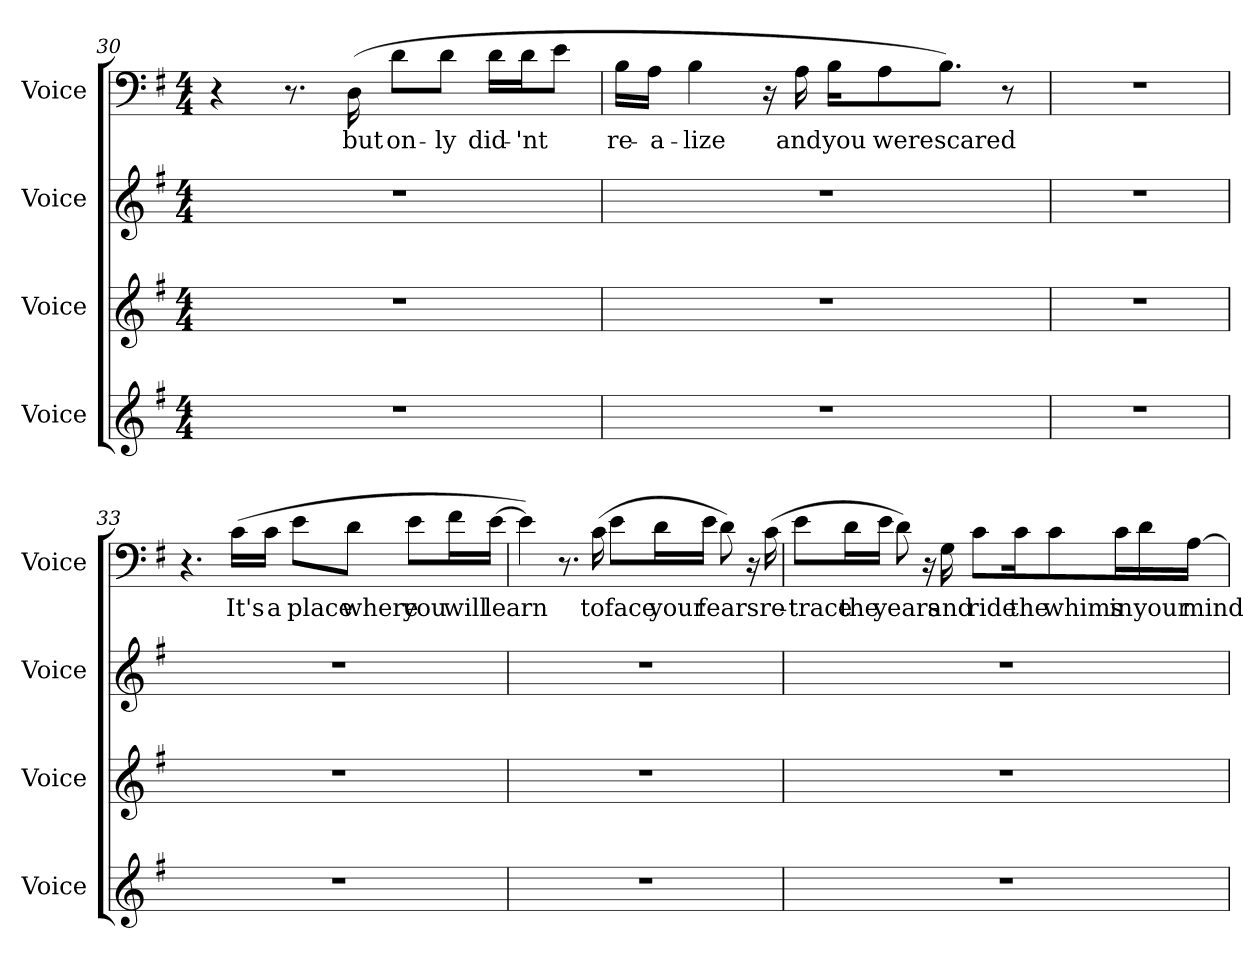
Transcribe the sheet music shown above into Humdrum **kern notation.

**kern	**kern	**kern	**kern	**text
*part4	*part3	*part2	*part1	*part1
*staff4	*staff3	*staff2	*staff1	*staff1
*I"Voice	*I"Voice	*I"Voice	*I"Voice	*
*I'Voice	*I'Voice	*I'Voice	*I'Voice	*
*clefG2	*clefG2	*clefG2	*clefF4	*
*k[f#]	*k[f#]	*k[f#]	*k[f#]	*
*G:	*G:	*G:	*G:	*
*M4/4	*M4/4	*M4/4	*M4/4	*
=30	=30	=30	=30	=30
1r	1r	1r	4r	.
.	.	.	8.r	.
!	!	!	!	!LO:LY:b:color=#000000
.	.	.	(16Di\	but
!	!	!	!	!LO:LY:b:color=#000000
.	.	.	8di\L	on-
!	!	!	!	!LO:LY:b:color=#000000
.	.	.	8di\J	-ly
!	!	!	!	!LO:LY:b:color=#000000
.	.	.	16di\LL	did-
!	!	!	!	!LO:LY:b:color=#000000
.	.	.	16di\J	-'nt
.	.	.	8ei\J	.
!!LO:PB:g=z
=31	=31	=31	=31	=31
!	!	!	!	!LO:LY:b:color=#000000
1r	1r	1r	16Bi\LL	re-
!	!	!	!	!LO:LY:b:color=#000000
.	.	.	16Ai\JJ	-a-
!	!	!	!	!LO:LY:b:color=#000000
.	.	.	4Bi\	-lize
.	.	.	16r	.
!	!	!	!	!LO:LY:b:color=#000000
.	.	.	16Ai\	and
!	!	!	!	!LO:LY:b:color=#000000
.	.	.	16Bi\KL	you
!	!	!	!	!LO:LY:b:color=#000000
.	.	.	8Ai\	were
!	!	!	!	!LO:LY:b:color=#000000
.	.	.	8.Bi\J)	scared
.	.	.	8r	.
=32	=32	=32	=32	=32
1r	1r	1r	1r	.
=33	=33	=33	=33	=33
1r	1r	1r	4.r	.
!	!	!	!	!LO:LY:b:color=#000000
.	.	.	(16ci\LL	It's
!	!	!	!	!LO:LY:b:color=#000000
.	.	.	16ci\JJ	a
!	!	!	!	!LO:LY:b:color=#000000
.	.	.	8ei\L	place
!	!	!	!	!LO:LY:b:color=#000000
.	.	.	8di\J	where
!	!	!	!	!LO:LY:b:color=#000000
.	.	.	8ei\L	you
!	!	!	!	!LO:LY:b:color=#000000
.	.	.	16f#i\L	will
!	!	!	!	!LO:LY:b:color=#000000
.	.	.	[16ei\JJ	learn
!!LO:LB:g=z
=34	=34	=34	=34	=34
1r	1r	1r	4ei\])	.
.	.	.	8.r	.
!	!	!	!	!LO:LY:b:color=#000000
.	.	.	(16ci\	to
!	!	!	!	!LO:LY:b:color=#000000
.	.	.	8ei\L	face
!	!	!	!	!LO:LY:b:color=#000000
.	.	.	16di\L	your
!	!	!	!	!LO:LY:b:color=#000000
.	.	.	16ei\JJ	fears
.	.	.	8di\)	.
.	.	.	16r	.
!	!	!	!	!LO:LY:b:color=#000000
.	.	.	(16ci\	re-
=35	=35	=35	=35	=35
!	!	!	!	!LO:LY:b:color=#000000
1r	1r	1r	8ei\L	-trace
!	!	!	!	!LO:LY:b:color=#000000
.	.	.	16di\L	the
!	!	!	!	!LO:LY:b:color=#000000
.	.	.	16ei\JJ	years
.	.	.	8di\)	.
.	.	.	16r	.
!	!	!	!	!LO:LY:b:color=#000000
.	.	.	16Gi\	and
!	!	!	!	!LO:LY:b:color=#000000
.	.	.	8ci\L	ride
!	!	!	!	!LO:LY:b:color=#000000
.	.	.	16ci\k	the
!	!	!	!	!LO:LY:b:color=#000000
.	.	.	8ci\	whims
!	!	!	!	!LO:LY:b:color=#000000
.	.	.	16ci\L	in
!	!	!	!	!LO:LY:b:color=#000000
.	.	.	16di\	your
!	!	!	!	!LO:LY:b:color=#000000
.	.	.	[16Ai\JJ	mind
=	=	=	=	=
*-	*-	*-	*-	*-
